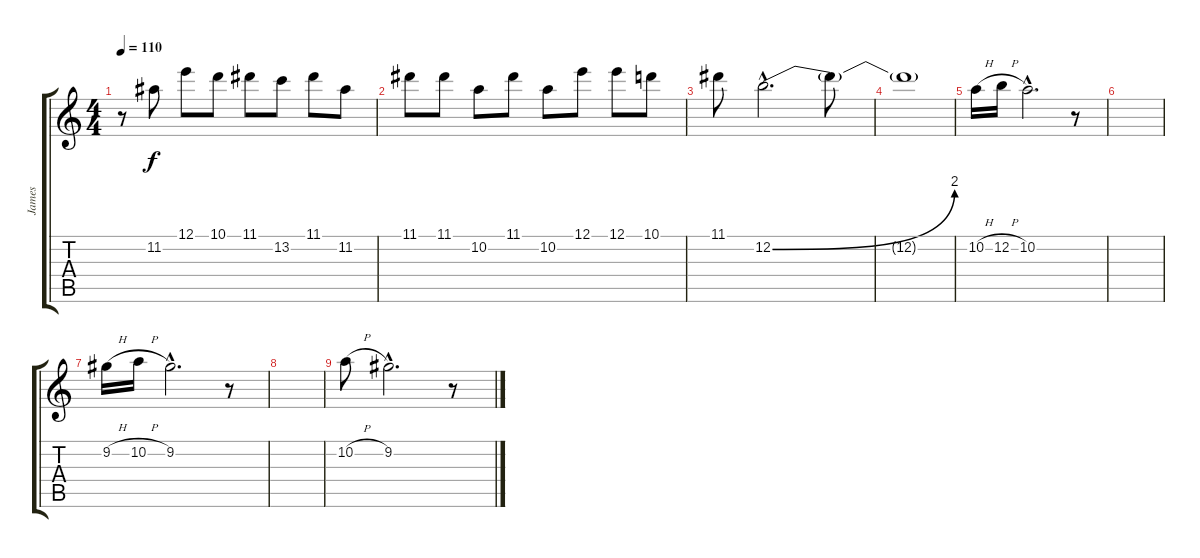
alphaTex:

\track ("James" "James") {instrument distortionguitar}
\staff {score tabs}
\tuning (E4 B3 G3 D3 A2 E2) {hide}
\ts (4 4)
\tempo 110
\clef g2
\ks c
r.8{dy f} 11.2.8 12.1.8 10.1.8 11.1.8 13.2.8 11.1.8 11.2.8 |
11.1.8 11.1.8 10.2.8 11.1.8 10.2.8 12.1.8 12.1.8 10.1.8 |
11.1.8 12.2{be (bend 0 0 60 8) hac}.2{d} 12.2{t}.8 |
12.2{t}.1 |
10.2{h}.16 12.2{h}.16 10.2{hac}.2{d} r.8 |
|
9.2{h}.16 10.2{h}.16 9.2{hac}.2{d} r.8 |
|
10.2{h}.8 9.2{hac}.2{d} r.8
